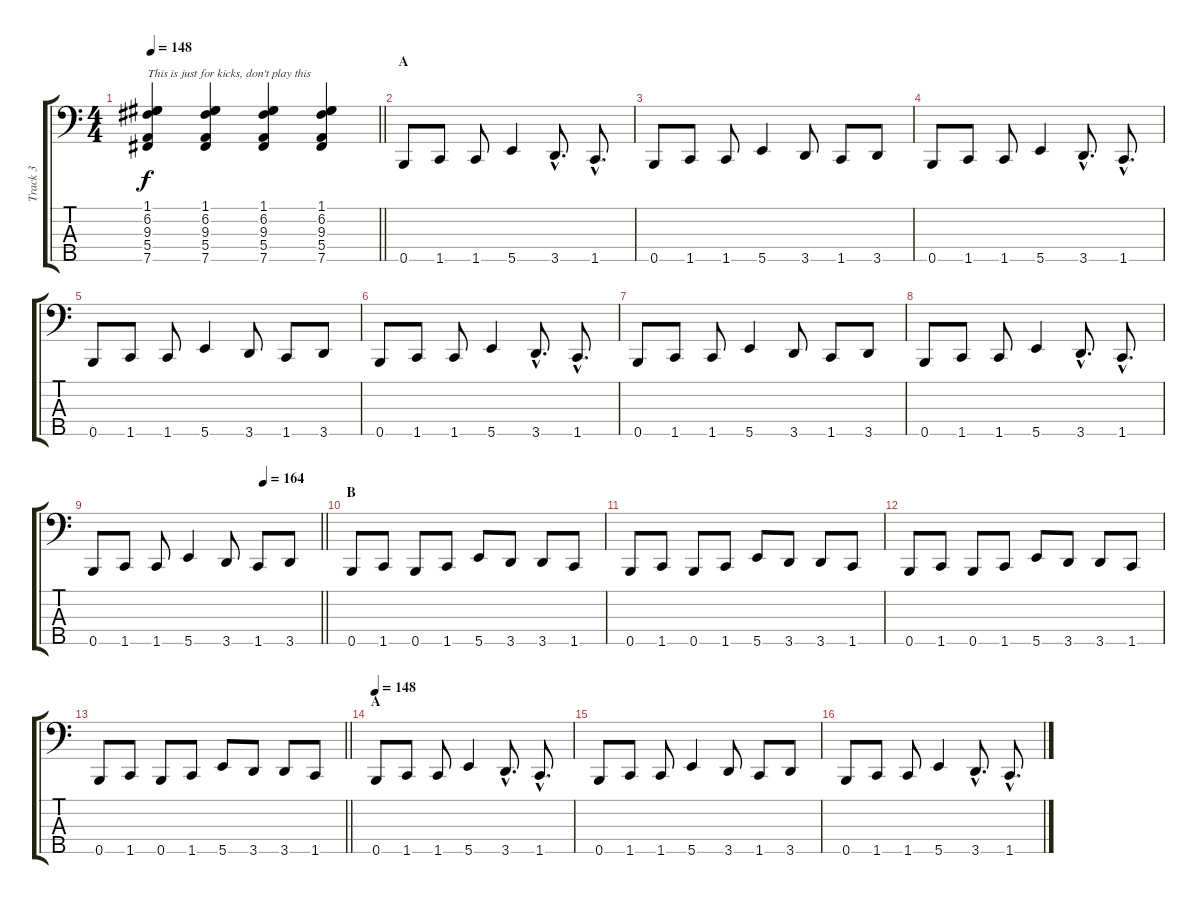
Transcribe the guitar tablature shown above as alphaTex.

\track ("Track 3" "Track 3") {instrument electricbassfinger}
\staff {score tabs}
\tuning (G2 D2 A1 E1 B0) {hide}
\ts (4 4)
\tempo 148
\clef f4
\barLineRight lightlight
\ks c
(1.1 6.2 9.3 5.4 7.5).4{txt "This is just for kicks, don't play this" dy f volume 13 instrument seashore} (1.1 6.2 9.3 5.4 7.5).4 (1.1 6.2 9.3 5.4 7.5).4 (1.1 6.2 9.3 5.4 7.5).4 |
\section ("" "A")
0.5.8{instrument electricbassfinger} 1.5.8 1.5.8 5.5.4 3.5{hac}.8{d} 1.5{hac}.8{d} |
0.5.8 1.5.8 1.5.8 5.5.4 3.5.8 1.5.8 3.5.8 |
0.5.8 1.5.8 1.5.8 5.5.4 3.5{hac}.8{d} 1.5{hac}.8{d} |
0.5.8 1.5.8 1.5.8 5.5.4 3.5.8 1.5.8 3.5.8 |
0.5.8 1.5.8 1.5.8 5.5.4 3.5{hac}.8{d} 1.5{hac}.8{d} |
0.5.8 1.5.8 1.5.8 5.5.4 3.5.8 1.5.8 3.5.8 |
0.5.8 1.5.8 1.5.8 5.5.4 3.5{hac}.8{d} 1.5{hac}.8{d} |
\tempo (164 0.75)
\barLineRight lightlight
0.5.8 1.5.8 1.5.8 5.5.4 3.5.8 1.5.8 3.5.8 |
\section ("" "B")
0.5.8 1.5.8 0.5.8 1.5.8 5.5.8 3.5.8 3.5.8 1.5.8 |
0.5.8 1.5.8 0.5.8 1.5.8 5.5.8 3.5.8 3.5.8 1.5.8 |
0.5.8 1.5.8 0.5.8 1.5.8 5.5.8 3.5.8 3.5.8 1.5.8 |
\barLineRight lightlight
0.5.8 1.5.8 0.5.8 1.5.8 5.5.8 3.5.8 3.5.8 1.5.8 |
\section ("" "A")
\tempo 148
0.5.8 1.5.8 1.5.8 5.5.4 3.5{hac}.8{d} 1.5{hac}.8{d} |
0.5.8 1.5.8 1.5.8 5.5.4 3.5.8 1.5.8 3.5.8 |
0.5.8 1.5.8 1.5.8 5.5.4 3.5{hac}.8{d} 1.5{hac}.8{d}
